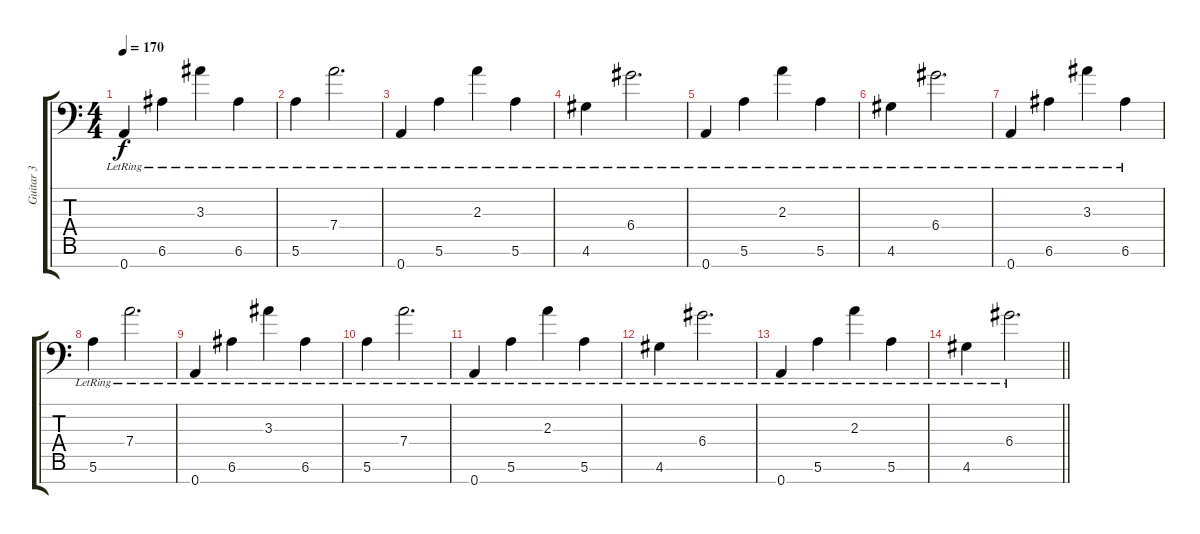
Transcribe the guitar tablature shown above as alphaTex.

\track ("Guitar 3" "Guitar 3") {instrument overdrivenguitar}
\staff {score tabs}
\tuning (E4 B3 G3 D3 A2 E2 A1) {hide}
\ts (4 4)
\tempo 170
\clef f4
\ks c
0.7{lr}.4{dy f} 6.6{lr}.4 3.3{lr}.4 6.6{lr}.4 |
5.6{lr}.4 7.4{lr}.2{d} |
0.7{lr}.4 5.6{lr}.4 2.3{lr}.4 5.6{lr}.4 |
4.6{lr}.4 6.4{lr}.2{d} |
0.7{lr}.4 5.6{lr}.4 2.3{lr}.4 5.6{lr}.4 |
4.6{lr}.4 6.4{lr}.2{d} |
0.7{lr}.4 6.6{lr}.4 3.3{lr}.4 6.6{lr}.4 |
5.6{lr}.4 7.4{lr}.2{d} |
0.7{lr}.4 6.6{lr}.4 3.3{lr}.4 6.6{lr}.4 |
5.6{lr}.4 7.4{lr}.2{d} |
0.7{lr}.4 5.6{lr}.4 2.3{lr}.4 5.6{lr}.4 |
4.6{lr}.4 6.4{lr}.2{d} |
0.7{lr}.4 5.6{lr}.4 2.3{lr}.4 5.6{lr}.4 |
\barLineRight lightlight
4.6{lr}.4 6.4{lr}.2{d}
